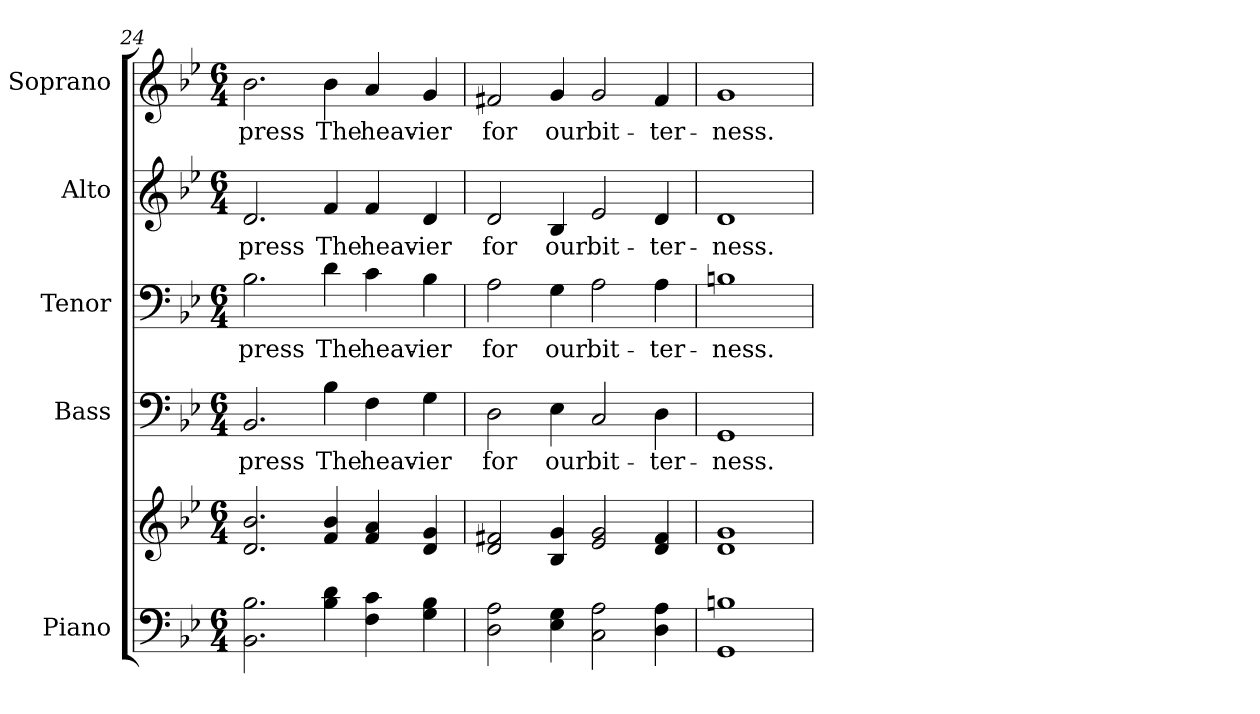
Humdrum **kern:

**kern	**kern	**kern	**text	**kern	**text	**kern	**text	**kern	**text
*part5	*part5	*part4	*part4	*part3	*part3	*part2	*part2	*part1	*part1
*staff6	*staff5	*staff4	*staff4	*staff3	*staff3	*staff2	*staff2	*staff1	*staff1
*I"Piano	*	*I"Bass	*	*I"Tenor	*	*I"Alto	*	*I"Soprano	*
*I'Pno.	*	*I'B.	*	*I'T.	*	*I'A.	*	*I'S.	*
!!LO:PB:g=z
*clefF4	*clefG2	*clefF4	*	*clefF4	*	*clefG2	*	*clefG2	*
*k[b-e-]	*k[b-e-]	*k[b-e-]	*	*k[b-e-]	*	*k[b-e-]	*	*k[b-e-]	*
*B-:	*B-:	*B-:	*	*B-:	*	*B-:	*	*B-:	*
*M6/4	*M6/4	*M6/4	*	*M6/4	*	*M6/4	*	*M6/4	*
=24	=24	=24	=24	=24	=24	=24	=24	=24	=24
!	!	!	!LO:LY:b:color=#000000	!	!	!	!	!	!
!	!	!	!	!	!LO:LY:b:color=#000000	!	!	!	!
!	!	!	!	!	!	!	!LO:LY:b:color=#000000	!	!
!	!	!	!	!	!	!	!	!	!LO:LY:b:color=#000000
2.BB-i\ 2.B-i	2.di/ 2.b-i	2.BB-i/	press	2.B-i\	press	2.di/	press	2.b-i\	press
!	!	!	!LO:LY:b:color=#000000	!	!	!	!	!	!
!	!	!	!	!	!LO:LY:b:color=#000000	!	!	!	!
!	!	!	!	!	!	!	!LO:LY:b:color=#000000	!	!
!	!	!	!	!	!	!	!	!	!LO:LY:b:color=#000000
4B-i\ 4di	4fi/ 4b-i	4B-i\	The	4di\	The	4fi/	The	4b-i\	The
!	!	!	!LO:LY:b:color=#000000	!	!	!	!	!	!
!	!	!	!	!	!LO:LY:b:color=#000000	!	!	!	!
!	!	!	!	!	!	!	!LO:LY:b:color=#000000	!	!
!	!	!	!	!	!	!	!	!	!LO:LY:b:color=#000000
4Fi\ 4ci	4fi/ 4ai	4Fi\	heav-	4ci\	heav-	4fi/	heav-	4ai/	heav-
!	!	!	!LO:LY:b:color=#000000	!	!	!	!	!	!
!	!	!	!	!	!LO:LY:b:color=#000000	!	!	!	!
!	!	!	!	!	!	!	!LO:LY:b:color=#000000	!	!
!	!	!	!	!	!	!	!	!	!LO:LY:b:color=#000000
4Gi\ 4B-i	4di/ 4gi	4Gi\	-ier	4B-i\	-ier	4di/	-ier	4gi/	-ier
=25	=25	=25	=25	=25	=25	=25	=25	=25	=25
!	!	!	!LO:LY:b:color=#000000	!	!	!	!	!	!
!	!	!	!	!	!LO:LY:b:color=#000000	!	!	!	!
!	!	!	!	!	!	!	!LO:LY:b:color=#000000	!	!
!	!	!	!	!	!	!	!	!	!LO:LY:b:color=#000000
2Di\ 2Ai	2di/ 2f#Xi	2Di\	for	2Ai\	for	2di/	for	2f#Xi/	for
!	!	!	!LO:LY:b:color=#000000	!	!	!	!	!	!
!	!	!	!	!	!LO:LY:b:color=#000000	!	!	!	!
!	!	!	!	!	!	!	!LO:LY:b:color=#000000	!	!
!	!	!	!	!	!	!	!	!	!LO:LY:b:color=#000000
4E-i\ 4Gi	4B-i/ 4gi	4E-i\	our	4Gi\	our	4B-i/	our	4gi/	our
!	!	!	!LO:LY:b:color=#000000	!	!	!	!	!	!
!	!	!	!	!	!LO:LY:b:color=#000000	!	!	!	!
!	!	!	!	!	!	!	!LO:LY:b:color=#000000	!	!
!	!	!	!	!	!	!	!	!	!LO:LY:b:color=#000000
2Ci\ 2Ai	2e-i/ 2gi	2Ci/	bit-	2Ai\	bit-	2e-i/	bit-	2gi/	bit-
!	!	!	!LO:LY:b:color=#000000	!	!	!	!	!	!
!	!	!	!	!	!LO:LY:b:color=#000000	!	!	!	!
!	!	!	!	!	!	!	!LO:LY:b:color=#000000	!	!
!	!	!	!	!	!	!	!	!	!LO:LY:b:color=#000000
4Di\ 4Ai	4di/ 4f#i	4Di\	-ter-	4Ai\	-ter-	4di/	-ter-	4f#i/	-ter-
!!LO:PB:g=z
=26	=26	=26	=26	=26	=26	=26	=26	=26	=26
!	!	!	!LO:LY:b:color=#000000	!	!	!	!	!	!
!	!	!	!	!	!LO:LY:b:color=#000000	!	!	!	!
!	!	!	!	!	!	!	!LO:LY:b:color=#000000	!	!
!	!	!	!	!	!	!	!	!	!LO:LY:b:color=#000000
1GGi 1Bni	1di 1gi	1GGi	-ness.	1Bni	-ness.	1di	-ness.	1gi	-ness.
=	=	=	=	=	=	=	=	=	=
*-	*-	*-	*-	*-	*-	*-	*-	*-	*-
